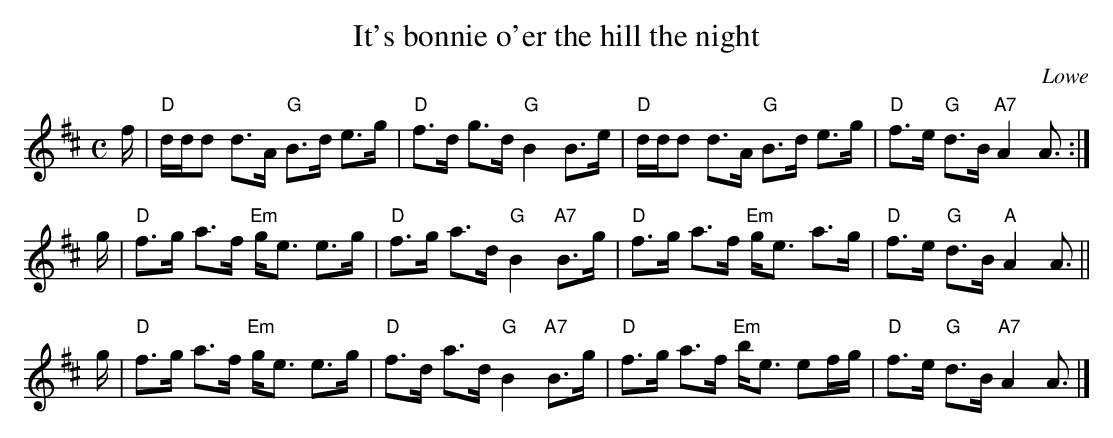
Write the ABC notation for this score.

X:1
T: It's bonnie o'er the hill the night
O: Lowe
M: C
L: 1/16
K: D
f \
| "D"ddd2 d3A "G"B3d e3g | "D"f3d g3d "G"B4 B3e \
| "D"ddd2 d3A "G"B3d e3g | "D"f3e "G"d3B "A7"A4 A3 :|
g \
| "D"f3g a3f "Em"ge3 e3g | "D"f3g a3d "G"B4 "A7"B3g \
| "D"f3g a3f "Em"ge3 a3g | "D"f3e "G"d3B "A"A4 A3 ||
g \
| "D"f3g a3f "Em"ge3 e3g | "D"f3d a3d "G"B4 "A7"B3g \
| "D"f3g a3f "Em"be3 e2fg | "D"f3e "G"d3B "A7"A4 A3 |]
